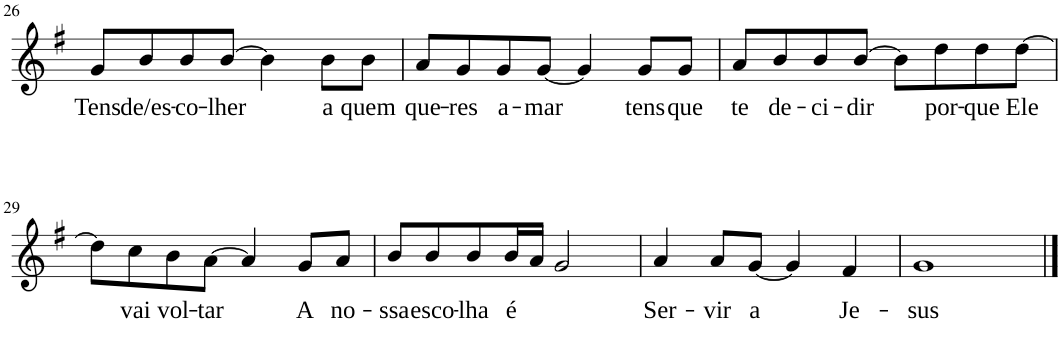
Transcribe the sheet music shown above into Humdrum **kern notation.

**kern	**text
*part1	*part1
*staff1	*staff1
*I"P1	*
!!LO:PB:g=z
*clefG2	*
*k[f#]	*
*e:	*
*M4/4	*
=26	=26
!	!LO:LY:b
8g/L	Tens
!	!LO:LY:b
8b/	de/es-
!	!LO:LY:b
8b/	-co-
!	!LO:LY:b
[8b/J	-lher
4b\]	.
!	!LO:LY:b
8b\L	a
!	!LO:LY:b
8b\J	quem
=27	=27
!	!LO:LY:b
8a/L	que-
!	!LO:LY:b
8g/	-res
!	!LO:LY:b
8g/	a-
!	!LO:LY:b
[8g/J	-mar
4g/]	.
!	!LO:LY:b
8g/L	tens
!	!LO:LY:b
8g/J	que
=28	=28
!	!LO:LY:b
8a/L	te
!	!LO:LY:b
8b/	de-
!	!LO:LY:b
8b/	-ci-
!	!LO:LY:b
[8b/J	-dir
8b\L]	.
!	!LO:LY:b
8dd\	por-
!	!LO:LY:b
8dd\	-que
!	!LO:LY:b
[8dd\J	Ele
!!LO:LB:g=z
=29	=29
8dd\L]	.
!	!LO:LY:b
8cc\	vai
!	!LO:LY:b
8b\	vol-
!	!LO:LY:b
[8a\J	-tar
4a/]	.
!	!LO:LY:b
8g/L	A
!	!LO:LY:b
8a/J	no-
=30	=30
!	!LO:LY:b
8b/L	-ssa
!	!LO:LY:b
8b/	esco-
!	!LO:LY:b
8b/	-lha
!	!LO:LY:b
16b/L	é
16a/JJ	.
2g/	.
=31	=31
!	!LO:LY:b
4a/	Ser-
!	!LO:LY:b
8a/L	-vir
!	!LO:LY:b
[8g/J	a
4g/]	.
!	!LO:LY:b
4f#/	Je-
=32	=32
!	!LO:LY:b
1g	-sus
==	==
*-	*-
